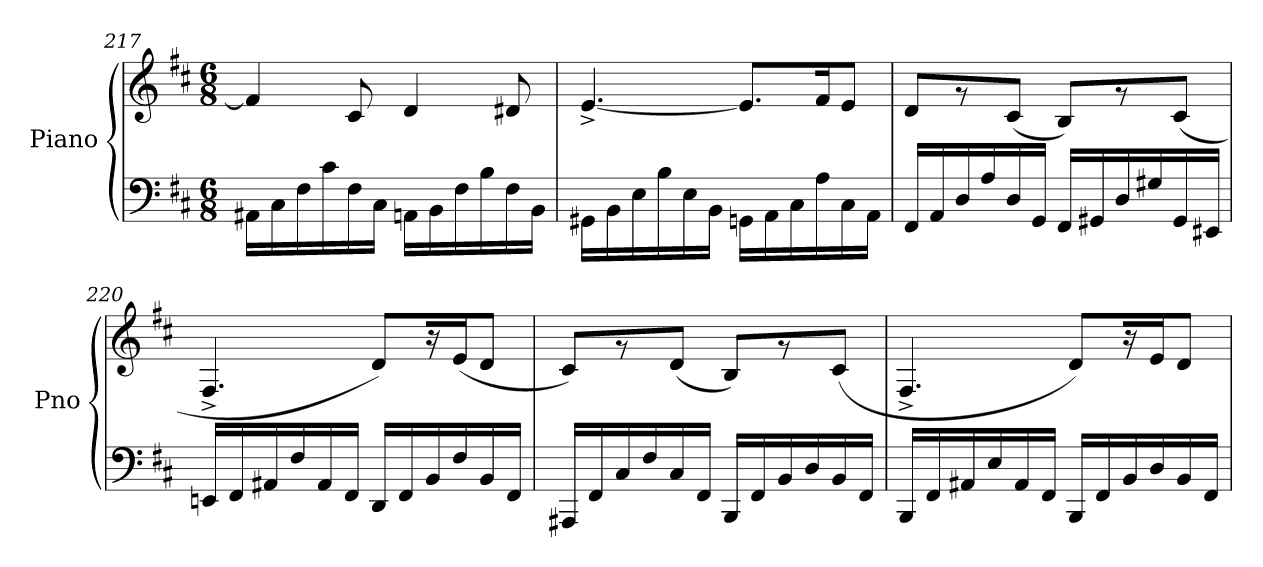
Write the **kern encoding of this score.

**kern	**kern
*part1	*part1
*staff2	*staff1
*I"Piano	*
*I'Pno	*
*clefF4	*clefG2
*k[f#c#]	*k[f#c#]
*D:	*D:
*M6/8	*M6/8
=217	=217
16AA#X\LL	4f#/]
16C#\	.
16F#\	.
16c#\	.
16F#\	8c#/
16C#\JJ	.
16AAn\LL	4d/
16BB\	.
16F#\	.
16B\	.
16F#\	8d#X/
16BB\JJ	.
!!LO:PB:g=z
=218	=218
16GG#X\LL	[4.e^/
16BB\	.
16E\	.
16B\	.
16E\	.
16BB\JJ	.
16GGn\LL	8.e/L]
16AA\	.
16C#\	.
16A\	16f#/K
16C#\	8e/J
16AA\JJ	.
=219	=219
*	*^
16FF#/LL	8ryy	8d/L
16AA/	.	.
16D/	8rg	8ryy
16A/	.	.
16D/	8ryy	(8c#/J
16GG/JJ	.	.
16FF#/LL	8ryy	8B/L)
16GG#X/	.	.
16D/	8rg	8ryy
16G#X/	.	.
16GG#/	8ryy	(8c#/J
16EE#X/JJ	.	.
=220	=220	=220
16EEn/LL	4.F#^/	4.ryy
16FF#/	.	.
16AA#X/	.	.
16F#/	.	.
16AA#/	.	.
16FF#/JJ	.	.
16DD/LL	8ryy	8d/L)
16FF#/	.	.
16BB/	16r	16ryy
16F#/	16ryy	(16e/K
16BB/	8ryy	8d/J
16FF#/JJ	.	.
!!LO:LB:g=z	!!
=221	=221	=221
16AAA#X/LL	8ryy	8c#/L)
16FF#/	.	.
16C#/	8rg	8ryy
16F#/	.	.
16C#/	8ryy	(8d/J
16FF#/JJ	.	.
16BBB/LL	8ryy	8B/L)
16FF#/	.	.
16BB/	8rg	8ryy
16D/	.	.
16BB/	8ryy	(8c#/J
16FF#/JJ	.	.
=222	=222	=222
16BBB/LL	4.F#^/	4.ryy
16FF#/	.	.
16AA#X/	.	.
16E/	.	.
16AA#/	.	.
16FF#/JJ	.	.
16BBB/LL	8ryy	8d/L)
16FF#/	.	.
16BB/	16r	16ryy
16D/	16ryy	16e/K
16BB/	8ryy	8d/J
16FF#/JJ	.	.
*	*v	*v
=	=
*-	*-
